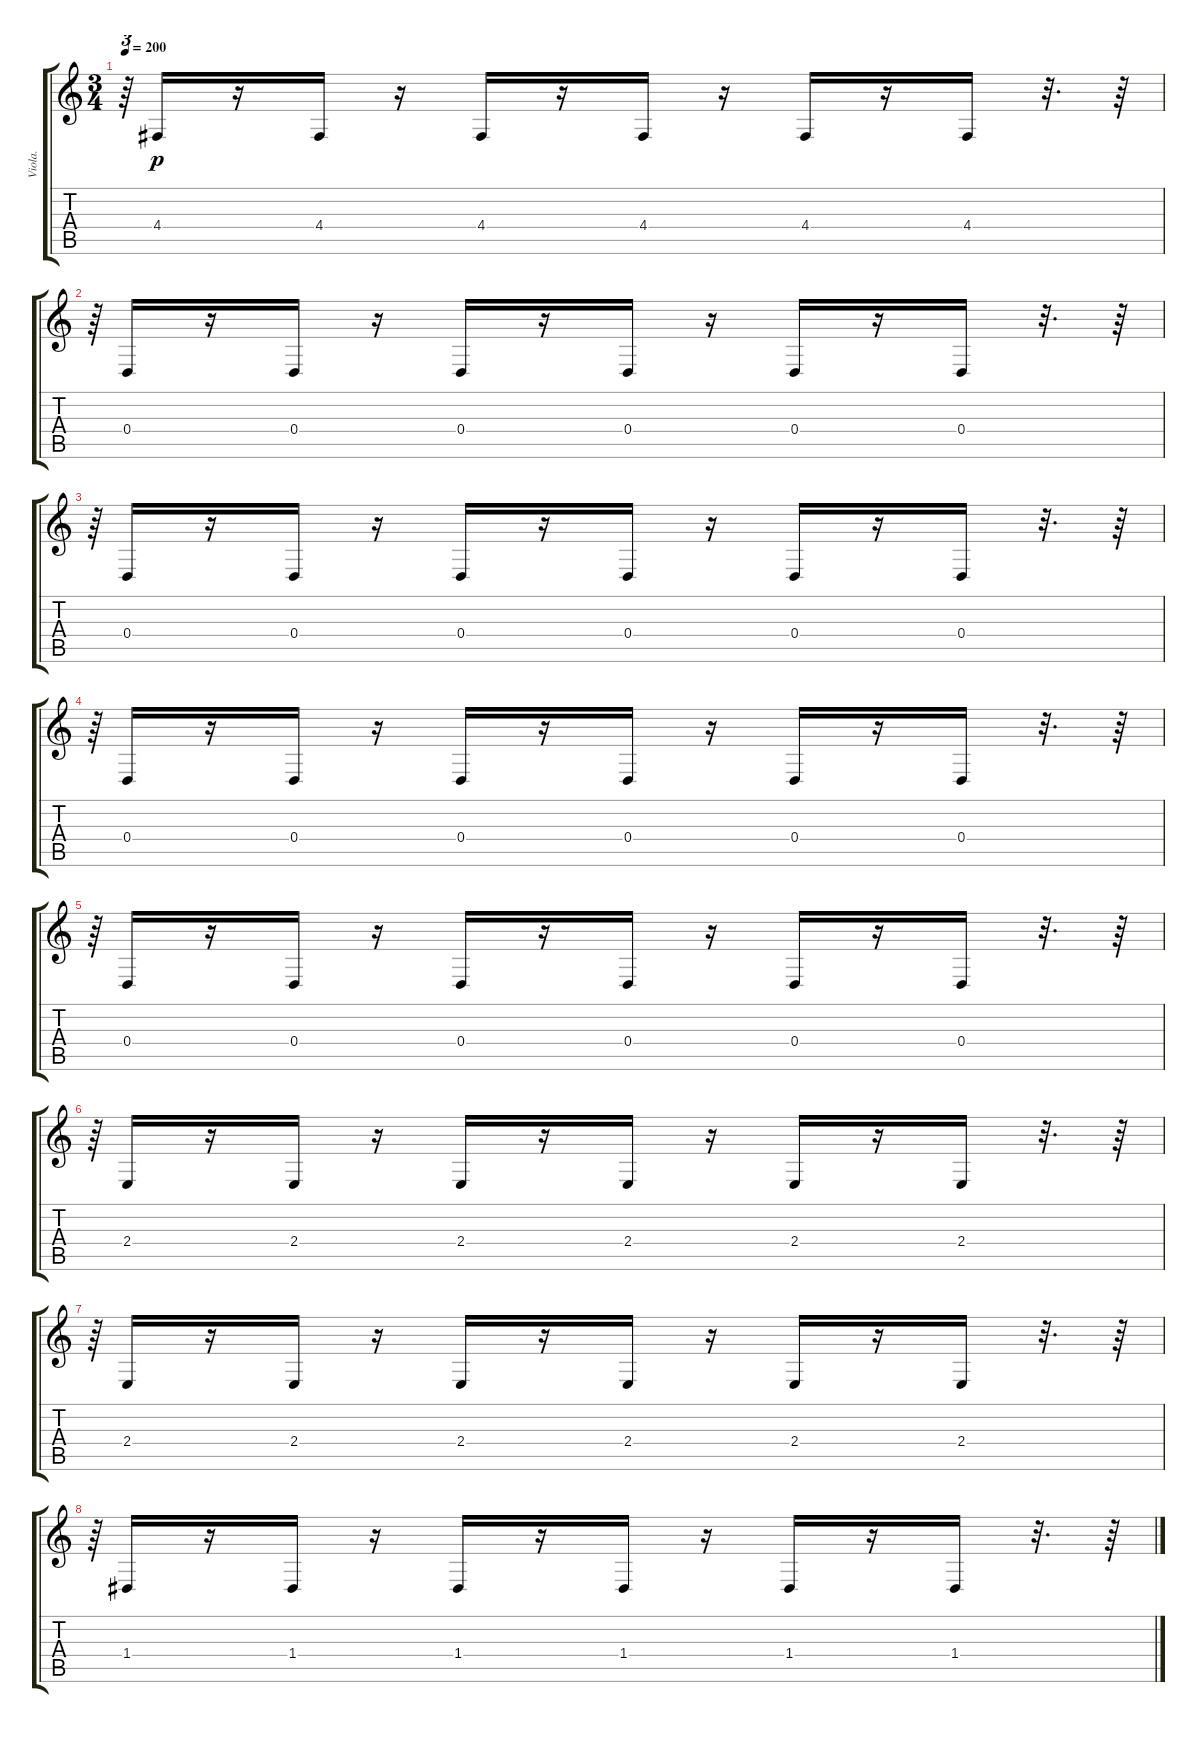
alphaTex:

\track ("Viola." "Viola.") {instrument stringensemble2}
\staff {score tabs}
\tuning (E4 B3 G3 D3 A2 E2) {hide}
\ts (3 4)
\tempo 200
\clef g2
\ks c
r.64{tu (3 2) dy p} 4.4.16 r.16 4.4.16 r.16 4.4.16 r.16 4.4.16 r.16 4.4.16 r.16 4.4.16 r.32{d} r.64 |
r.64{tu (3 2)} 0.4.16 r.16 0.4.16 r.16 0.4.16 r.16 0.4.16 r.16 0.4.16 r.16 0.4.16 r.32{d} r.64 |
r.64{tu (3 2)} 0.4.16 r.16 0.4.16 r.16 0.4.16 r.16 0.4.16 r.16 0.4.16 r.16 0.4.16 r.32{d} r.64 |
r.64{tu (3 2)} 0.4.16 r.16 0.4.16 r.16 0.4.16 r.16 0.4.16 r.16 0.4.16 r.16 0.4.16 r.32{d} r.64 |
r.64{tu (3 2)} 0.4.16 r.16 0.4.16 r.16 0.4.16 r.16 0.4.16 r.16 0.4.16 r.16 0.4.16 r.32{d} r.64 |
r.64{tu (3 2)} 2.4.16 r.16 2.4.16 r.16 2.4.16 r.16 2.4.16 r.16 2.4.16 r.16 2.4.16 r.32{d} r.64 |
r.64{tu (3 2)} 2.4.16 r.16 2.4.16 r.16 2.4.16 r.16 2.4.16 r.16 2.4.16 r.16 2.4.16 r.32{d} r.64 |
r.64{tu (3 2)} 1.4.16 r.16 1.4.16 r.16 1.4.16 r.16 1.4.16 r.16 1.4.16 r.16 1.4.16 r.32{d} r.64
